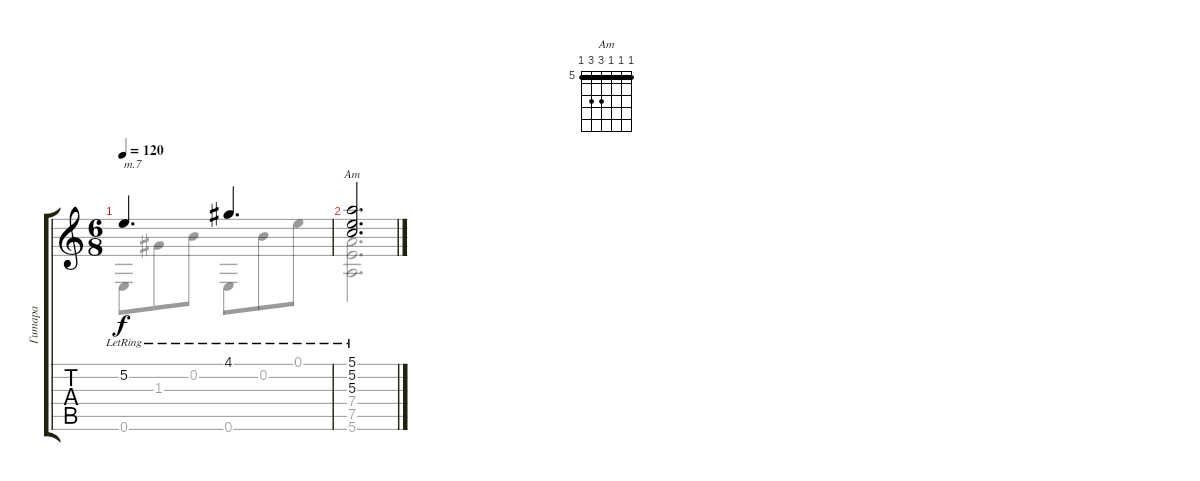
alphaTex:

\track ("Гитара" "Гитара") {instrument acousticguitarnylon}
\staff {score tabs}
\tuning (E4 B3 G3 D3 A2 E2) {hide}
\chord ("Am" 5 5 5 7 7 5) {firstfret 5 barre 5}
\voice
\ts (6 8)
\tempo 120
\clef g2
\ks c
5.2{lr}.4{d txt "т.7" dy f} 4.1{lr}.4{d} |
(5.1{lr} 5.2{lr} 5.3{lr}).2{d ch "Am"}
\voice
\clef g2
\ottava regular
\simile none
\ks c
0.6.8{dy f} 1.3.8 0.2.8 0.6.8 0.2.8 0.1.8 |
(7.4 7.5 5.6).2{d}
